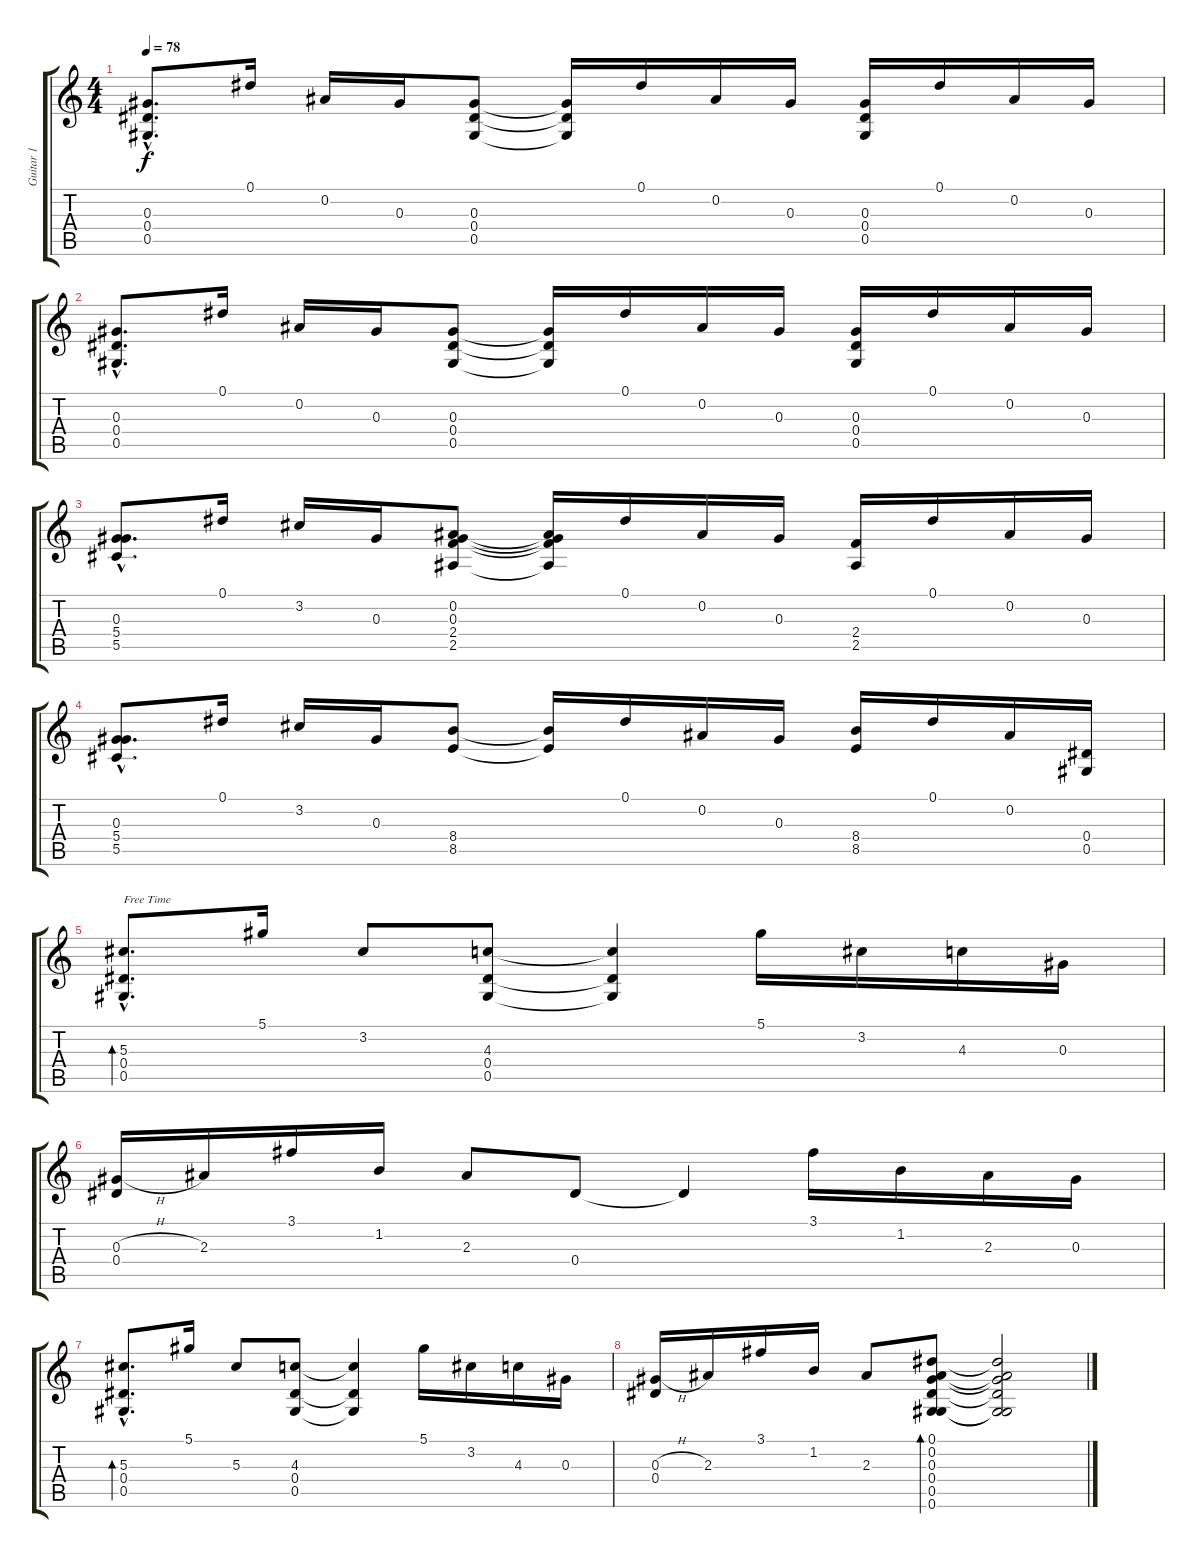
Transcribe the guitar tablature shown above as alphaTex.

\track ("Guitar 1" "Guitar 1") {instrument electricguitarclean}
\staff {score tabs}
\tuning (Eb4 Bb3 Ab3 Eb3 Ab2 Ab2) {hide}
\ts (4 4)
\tempo 78
\clef g2
\ks c
(0.3{hac} 0.4{hac} 0.5{hac}).8{d dy f} 0.1.16 0.2.16 0.3.16 (0.3 0.4 0.5).8 (0.3{t} 0.4{t} 0.5{t}).16 0.1.16 0.2.16 0.3.16 (0.3 0.4 0.5).16 0.1.16 0.2.16 0.3.16 |
(0.3{hac} 0.4{hac} 0.5{hac}).8{d} 0.1.16 0.2.16 0.3.16 (0.3 0.4 0.5).8 (0.3{t} 0.4{t} 0.5{t}).16 0.1.16 0.2.16 0.3.16 (0.3 0.4 0.5).16 0.1.16 0.2.16 0.3.16 |
(0.3{hac} 5.4{hac} 5.5{hac}).8{d} 0.1.16 3.2.16 0.3.16 (0.2 0.3 2.4 2.5).8 (0.2{t} 0.3{t} 2.4{t} 2.5{t}).16 0.1.16 0.2.16 0.3.16 (2.4 2.5).16 0.1.16 0.2.16 0.3.16 |
(0.3{hac} 5.4{hac} 5.5{hac}).8{d} 0.1.16 3.2.16 0.3.16 (8.4 8.5).8 (8.4{t} 8.5{t}).16 0.1.16 0.2.16 0.3.16 (8.4 8.5).16 0.1.16 0.2.16 (0.4 0.5).16 |
(5.3{hac} 0.4{hac} 0.5{hac}).8{d bd 60 txt "Free Time"} 5.1.16 3.2.8 (4.3 0.4 0.5).8 (4.3{t} 0.4{t} 0.5{t}).4 5.1.16 3.2.16 4.3.16 0.3.16 |
(0.3{h} 0.4).16 2.3.16 3.1.16 1.2.16 2.3.8 0.4.8 0.4{t}.4 3.1.16 1.2.16 2.3.16 0.3.16 |
(5.3{hac} 0.4{hac} 0.5{hac}).8{d bd 60} 5.1.16 5.3.8 (4.3 0.4 0.5).8 (4.3{t} 0.4{t} 0.5{t}).4 5.1.16 3.2.16 4.3.16 0.3.16 |
(0.3{h} 0.4).16 2.3.16 3.1.16 1.2.16 2.3.8 (0.1 0.2 0.3 0.4 0.5 0.6).8{bd 60} (0.1{t} 0.2{t} 0.3{t} 0.4{t} 0.5{t} 0.6{t}).2
